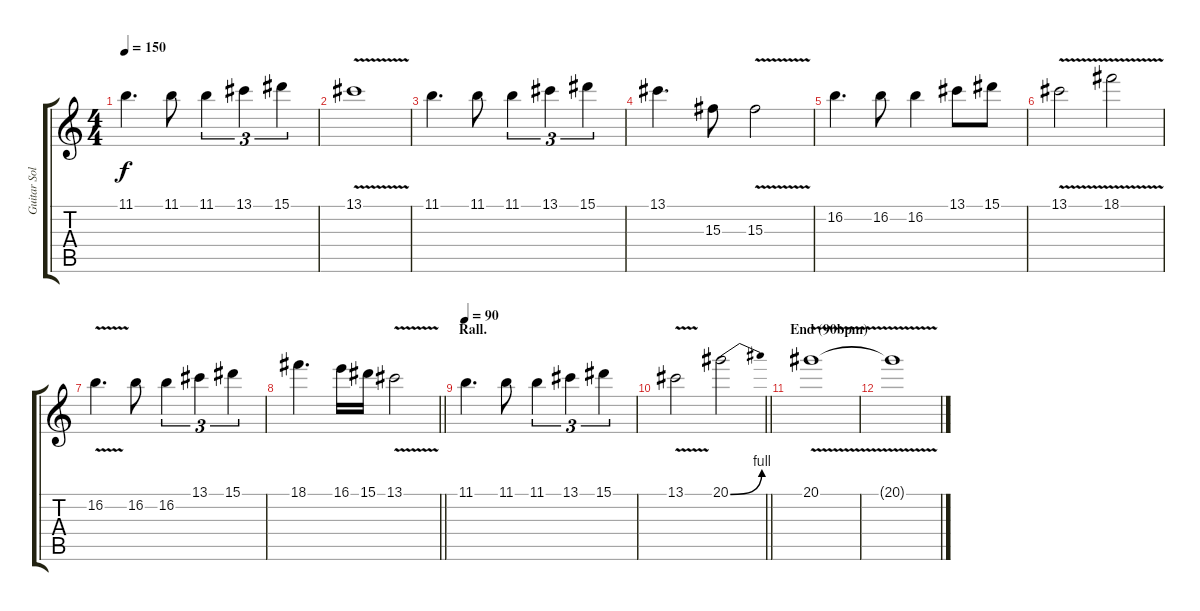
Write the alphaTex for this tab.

\track ("Guitar Solo" "Guitar Sol") {instrument distortionguitar}
\staff {score tabs}
\tuning (C4 G3 Eb3 Bb2 F2 C2) {hide}
\ts (4 4)
\tempo 150
\clef g2
\ks c
11.1.4{d dy f} 11.1.8 11.1.4{tu (3 2)} 13.1.4{tu (3 2)} 15.1.4{tu (3 2)} |
13.1{v}.1 |
11.1.4{d} 11.1.8 11.1.4{tu (3 2)} 13.1.4{tu (3 2)} 15.1.4{tu (3 2)} |
13.1.4{d} 15.3.8 15.3{v}.2 |
16.2.4{d} 16.2.8 16.2.4 13.1.8 15.1.8 |
13.1{v}.2 18.1{v}.2 |
16.2{v}.4{d} 16.2.8 16.2.4{tu (3 2)} 13.1.4{tu (3 2)} 15.1.4{tu (3 2)} |
\barLineRight lightlight
18.1.4{d} 16.1.16 15.1.16 13.1{v}.2 |
\section ("" "Rall.")
\tempo 90
11.1.4{d} 11.1.8 11.1.4{tu (3 2)} 13.1.4{tu (3 2)} 15.1.4{tu (3 2)} |
\barLineRight lightlight
13.1{v}.2 20.1{be (bend 0 0 60 4)}.2 |
\section ("" "End (90bpm)")
20.1{v}.1 |
20.1{t}.1
